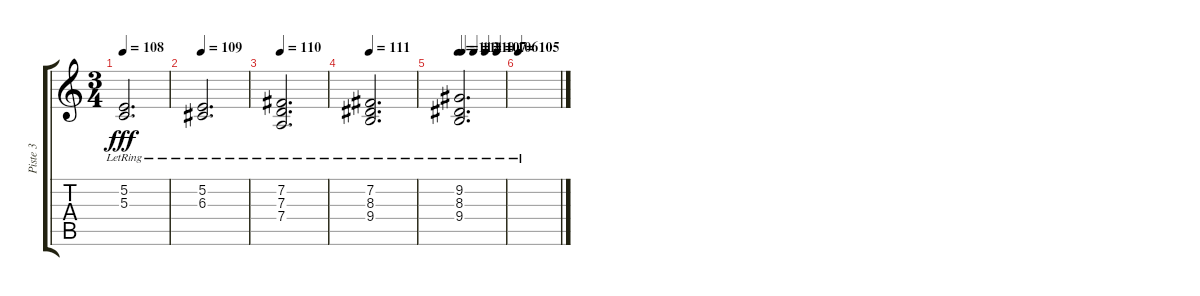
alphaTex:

\track ("Piste 3" "Piste 3") {instrument synthstrings2}
\staff {score tabs}
\tuning (E4 B3 G3 D3 A2 E2) {hide}
\ts (3 4)
\tempo 108
\clef g2
\ks c
(5.2{lr} 5.3{lr}).2{d dy fff} |
\tempo 109
(5.2{lr} 6.3{lr}).2{d} |
\tempo 110
(7.2{lr} 7.3{lr} 7.4{lr}).2{d} |
\tempo 111
(7.2{lr} 8.3{lr} 9.4{lr}).2{d} |
\tempo 112
\tempo (111 0.08333333333333333)
\tempo (110 0.3333333333333333)
\tempo (107 0.5833333333333334)
\tempo (106 0.8333333333333334)
(9.2{lr} 8.3{lr} 9.4{lr}).2{d} |
\tempo 105
